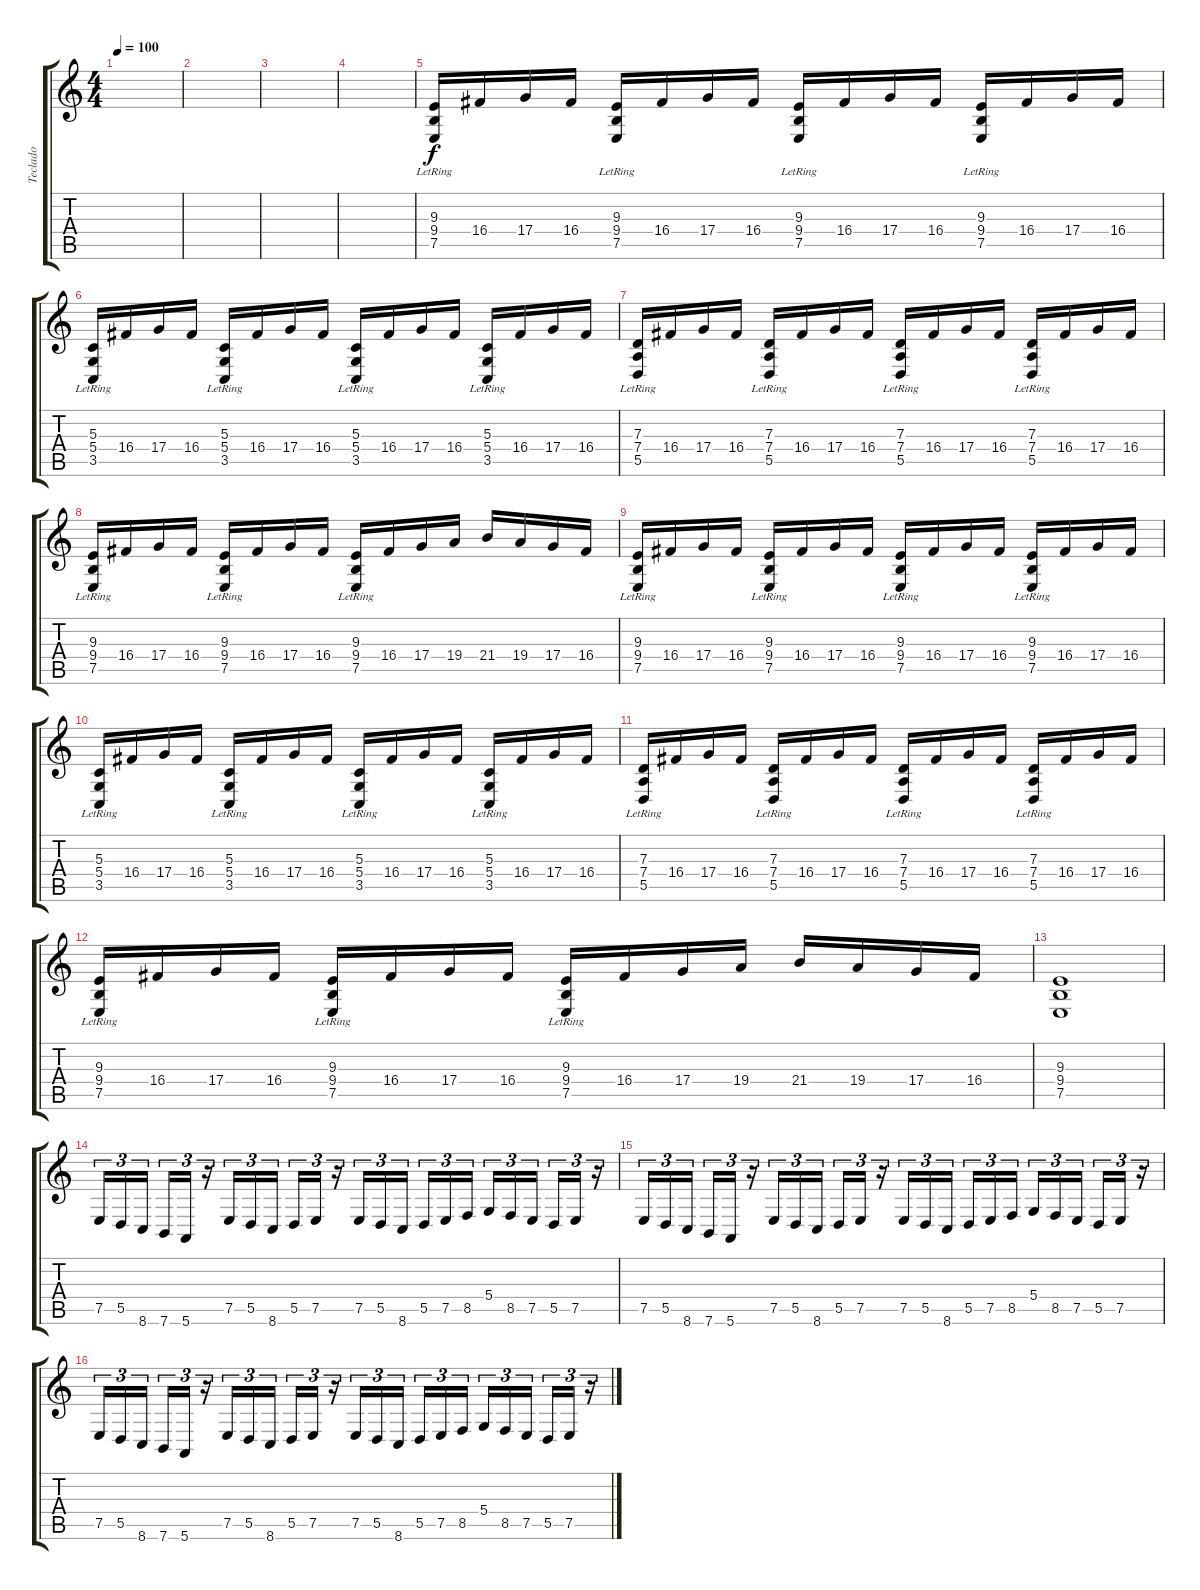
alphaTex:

\track ("Teclado" "Teclado") {instrument harpsichord}
\staff {score tabs}
\tuning (E4 B3 G3 D3 A2 E2) {hide}
\ts (4 4)
\tempo 100
\clef g2
\ks c
|
|
|
|
(9.3{lr} 9.4{lr} 7.5{lr}).16 16.4.16 17.4.16 16.4.16 (9.3{lr} 9.4{lr} 7.5{lr}).16 16.4.16 17.4.16 16.4.16 (9.3{lr} 9.4{lr} 7.5{lr}).16 16.4.16 17.4.16 16.4.16 (9.3{lr} 9.4{lr} 7.5{lr}).16 16.4.16 17.4.16 16.4.16 |
(5.3{lr} 5.4{lr} 3.5{lr}).16 16.4.16 17.4.16 16.4.16 (5.3{lr} 5.4{lr} 3.5{lr}).16 16.4.16 17.4.16 16.4.16 (5.3{lr} 5.4{lr} 3.5{lr}).16 16.4.16 17.4.16 16.4.16 (5.3{lr} 5.4{lr} 3.5{lr}).16 16.4.16 17.4.16 16.4.16 |
(7.3{lr} 7.4{lr} 5.5{lr}).16 16.4.16 17.4.16 16.4.16 (7.3{lr} 7.4{lr} 5.5{lr}).16 16.4.16 17.4.16 16.4.16 (7.3{lr} 7.4{lr} 5.5{lr}).16 16.4.16 17.4.16 16.4.16 (7.3{lr} 7.4{lr} 5.5{lr}).16 16.4.16 17.4.16 16.4.16 |
(9.3{lr} 9.4{lr} 7.5{lr}).16 16.4.16 17.4.16 16.4.16 (9.3{lr} 9.4{lr} 7.5{lr}).16 16.4.16 17.4.16 16.4.16 (9.3{lr} 9.4{lr} 7.5{lr}).16 16.4.16 17.4.16 19.4.16 21.4.16 19.4.16 17.4.16 16.4.16 |
(9.3{lr} 9.4{lr} 7.5{lr}).16 16.4.16 17.4.16 16.4.16 (9.3{lr} 9.4{lr} 7.5{lr}).16 16.4.16 17.4.16 16.4.16 (9.3{lr} 9.4{lr} 7.5{lr}).16 16.4.16 17.4.16 16.4.16 (9.3{lr} 9.4{lr} 7.5{lr}).16 16.4.16 17.4.16 16.4.16 |
(5.3{lr} 5.4{lr} 3.5{lr}).16 16.4.16 17.4.16 16.4.16 (5.3{lr} 5.4{lr} 3.5{lr}).16 16.4.16 17.4.16 16.4.16 (5.3{lr} 5.4{lr} 3.5{lr}).16 16.4.16 17.4.16 16.4.16 (5.3{lr} 5.4{lr} 3.5{lr}).16 16.4.16 17.4.16 16.4.16 |
(7.3{lr} 7.4{lr} 5.5{lr}).16 16.4.16 17.4.16 16.4.16 (7.3{lr} 7.4{lr} 5.5{lr}).16 16.4.16 17.4.16 16.4.16 (7.3{lr} 7.4{lr} 5.5{lr}).16 16.4.16 17.4.16 16.4.16 (7.3{lr} 7.4{lr} 5.5{lr}).16 16.4.16 17.4.16 16.4.16 |
(9.3{lr} 9.4{lr} 7.5{lr}).16 16.4.16 17.4.16 16.4.16 (9.3{lr} 9.4{lr} 7.5{lr}).16 16.4.16 17.4.16 16.4.16 (9.3{lr} 9.4{lr} 7.5{lr}).16 16.4.16 17.4.16 19.4.16 21.4.16 19.4.16 17.4.16 16.4.16 |
(9.3 9.4 7.5).1 |
7.5.16{tu (3 2)} 5.5.16{tu (3 2)} 8.6.16{tu (3 2)} 7.6.16{tu (3 2)} 5.6.16{tu (3 2)} r.16{tu (3 2)} 7.5.16{tu (3 2)} 5.5.16{tu (3 2)} 8.6.16{tu (3 2)} 5.5.16{tu (3 2)} 7.5.16{tu (3 2)} r.16{tu (3 2)} 7.5.16{tu (3 2)} 5.5.16{tu (3 2)} 8.6.16{tu (3 2)} 5.5.16{tu (3 2)} 7.5.16{tu (3 2)} 8.5.16{tu (3 2)} 5.4.16{tu (3 2)} 8.5.16{tu (3 2)} 7.5.16{tu (3 2)} 5.5.16{tu (3 2)} 7.5.16{tu (3 2)} r.16{tu (3 2)} |
7.5.16{tu (3 2)} 5.5.16{tu (3 2)} 8.6.16{tu (3 2)} 7.6.16{tu (3 2)} 5.6.16{tu (3 2)} r.16{tu (3 2)} 7.5.16{tu (3 2)} 5.5.16{tu (3 2)} 8.6.16{tu (3 2)} 5.5.16{tu (3 2)} 7.5.16{tu (3 2)} r.16{tu (3 2)} 7.5.16{tu (3 2)} 5.5.16{tu (3 2)} 8.6.16{tu (3 2)} 5.5.16{tu (3 2)} 7.5.16{tu (3 2)} 8.5.16{tu (3 2)} 5.4.16{tu (3 2)} 8.5.16{tu (3 2)} 7.5.16{tu (3 2)} 5.5.16{tu (3 2)} 7.5.16{tu (3 2)} r.16{tu (3 2)} |
7.5.16{tu (3 2)} 5.5.16{tu (3 2)} 8.6.16{tu (3 2)} 7.6.16{tu (3 2)} 5.6.16{tu (3 2)} r.16{tu (3 2)} 7.5.16{tu (3 2)} 5.5.16{tu (3 2)} 8.6.16{tu (3 2)} 5.5.16{tu (3 2)} 7.5.16{tu (3 2)} r.16{tu (3 2)} 7.5.16{tu (3 2)} 5.5.16{tu (3 2)} 8.6.16{tu (3 2)} 5.5.16{tu (3 2)} 7.5.16{tu (3 2)} 8.5.16{tu (3 2)} 5.4.16{tu (3 2)} 8.5.16{tu (3 2)} 7.5.16{tu (3 2)} 5.5.16{tu (3 2)} 7.5.16{tu (3 2)} r.16{tu (3 2)}
